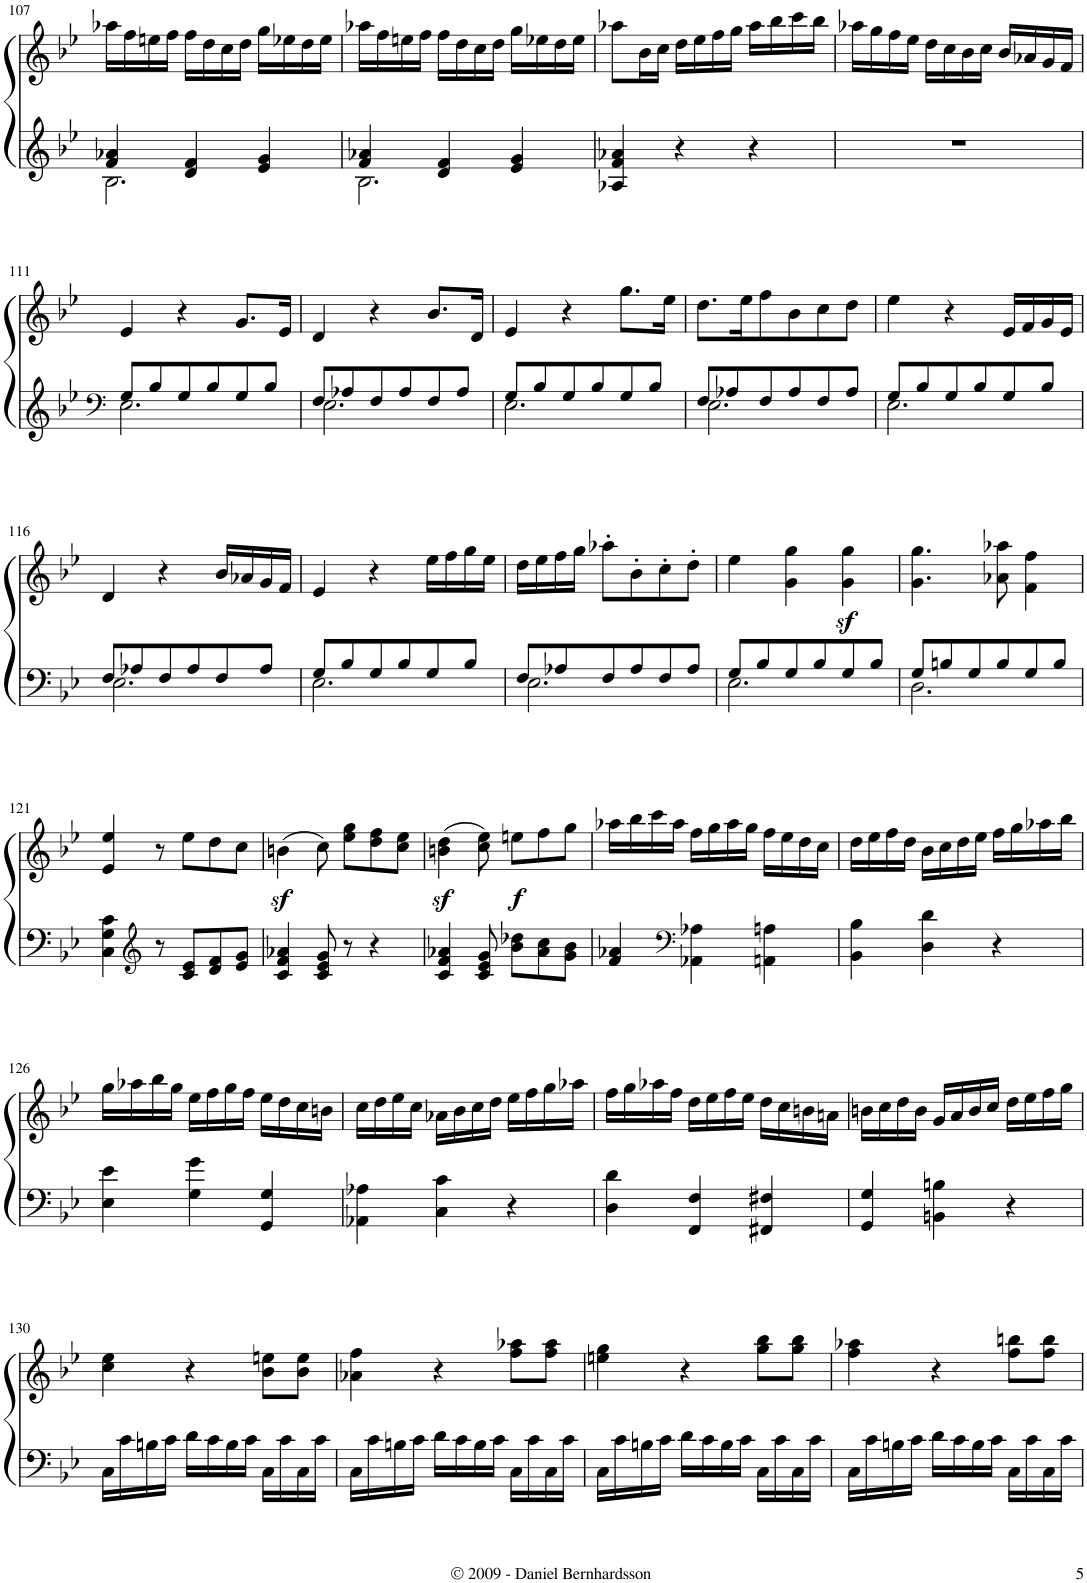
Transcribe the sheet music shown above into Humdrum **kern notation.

**kern	**kern	**dynam
*part1	*part1	*part1
*staff2	*staff1	*staff1/2
*I"Piano	*	*
*I'Pno.	*	*
!!LO:PB:g=z
*clefG2	*clefG2	*
*k[b-e-]	*k[b-e-]	*
*B-:	*B-:	*
*M3/4	*M3/4	*
=107	=107	=107
*^	*	*
4f/ 4a-X/	2.B-\	16aa-X\LL	.
.	.	16ff\	.
.	.	16een\	.
.	.	16ff\JJ	.
4d/ 4f/	.	16ff\LL	.
.	.	16dd\	.
.	.	16cc\	.
.	.	16dd\JJ	.
4e-/ 4g/	.	16gg\LL	.
.	.	16ee-X\	.
.	.	16dd\	.
.	.	16ee-\JJ	.
=108	=108	=108	=108
4f/ 4a-X/	2.B-\	16aa-X\LL	.
.	.	16ff\	.
.	.	16een\	.
.	.	16ff\JJ	.
4d/ 4f/	.	16ff\LL	.
.	.	16dd\	.
.	.	16cc\	.
.	.	16dd\JJ	.
4e-/ 4g/	.	16gg\LL	.
.	.	16ee-X\	.
.	.	16dd\	.
.	.	16ee-\JJ	.
*v	*v	*	*
=109	=109	=109
4A-X/ 4f/ 4a-X/	8aa-X\L	.
.	16b-\L	.
.	16cc\JJ	.
4r	16dd\LL	.
.	16ee-\	.
.	16ff\	.
.	16gg\JJ	.
4r	16aa-\LL	.
.	16bb-\	.
.	16ccc\	.
.	16bb-\JJ	.
=110	=110	=110
2.r	16aa-X\LL	.
.	16gg\	.
.	16ff\	.
.	16ee-\JJ	.
.	16dd\LL	.
.	16cc\	.
.	16b-\	.
.	16cc\JJ	.
.	16b-/LL	.
.	16a-X/	.
.	16g/	.
.	16f/JJ	.
!!LO:LB:g=z
=111	=111	=111
*clefF4	*	*
*^	*	*
8G/L	2.E-\	4e-/	.
8B-/	.	.	.
8G/	.	4r	.
8B-/	.	.	.
8G/	.	8.g/L	.
8B-/J	.	.	.
.	.	16e-/Jk	.
=112	=112	=112	=112
8F/L	2.E-\	4d/	.
8A-X/	.	.	.
8F/	.	4r	.
8A-/	.	.	.
8F/	.	8.b-/L	.
8A-/J	.	.	.
.	.	16d/Jk	.
=113	=113	=113	=113
8G/L	2.E-\	4e-/	.
8B-/	.	.	.
8G/	.	4r	.
8B-/	.	.	.
8G/	.	8.gg\L	.
8B-/J	.	.	.
.	.	16ee-\Jk	.
=114	=114	=114	=114
8F/L	2.E-\	8.dd\L	.
8A-X/	.	.	.
.	.	16ee-\K	.
8F/	.	8ff\	.
8A-/	.	8b-\	.
8F/	.	8cc\	.
8A-/J	.	8dd\J	.
=115	=115	=115	=115
8G/L	2.E-\	4ee-\	.
8B-/	.	.	.
8G/	.	4r	.
8B-/	.	.	.
8G/	.	16e-/LL	.
.	.	16f/	.
8B-/J	.	16g/	.
.	.	16e-/JJ	.
!!LO:LB:g=z
=116	=116	=116	=116
8F/L	2.E-\	4d/	.
8A-X/	.	.	.
8F/	.	4r	.
8A-/	.	.	.
8F/	.	16b-/LL	.
.	.	16a-X/	.
8A-/J	.	16g/	.
.	.	16f/JJ	.
=117	=117	=117	=117
8G/L	2.E-\	4e-/	.
8B-/	.	.	.
8G/	.	4r	.
8B-/	.	.	.
8G/	.	16ee-\LL	.
.	.	16ff\	.
8B-/J	.	16gg\	.
.	.	16ee-\JJ	.
=118	=118	=118	=118
8F/L	2.E-\	16dd\LL	.
.	.	16ee-\	.
8A-X/	.	16ff\	.
.	.	16gg\JJ	.
8F/	.	8aa-X'\L	.
8A-/	.	8b-'\	.
8F/	.	8cc'\	.
8A-/J	.	8dd'\J	.
=119	=119	=119	=119
8G/L	2.E-\	4ee-\	.
8B-/	.	.	.
8G/	.	4g\ 4gg\	.
8B-/	.	.	.
8G/	.	4g\z< 4gg\z<	.
8B-/J	.	.	.
=120	=120	=120	=120
8G/L	2.D\	4.g\ 4.gg\	.
8Bn/	.	.	.
8G/	.	.	.
8B/	.	8a-X\ 8aa-X\	.
8G/	.	4f\ 4ff\	.
8B/J	.	.	.
*v	*v	*	*
!!LO:LB:g=z
=121	=121	=121
4C\ 4G\ 4c\	4e-/ 4ee-/	.
*clefG2	*	*
8r	8r	.
8c/ 8e-/L	8ee-\L	.
8d/ 8f/	8dd\	.
8e-/ 8g/J	8cc\J	.
=122	=122	=122
4c/ 4f/ 4a-X/	(4bnz<\	.
8c/ 8e-/ 8g/	8cc\)	.
8r	8ee-\ 8gg\L	.
4r	8dd\ 8ff\	.
.	8cc\ 8ee-\J	.
=123	=123	=123
4c/ 4f/ 4a-X/	(4bn\z< 4dd\z<	.
8c/ 8e-/ 8g/	8cc\ 8ee-\)	.
!	!	!LO:DY:b
8b-\ 8dd-X\L	8een\L	f
8a-\ 8cc\	8ff\	.
8g\ 8b-\J	8gg\J	.
=124	=124	=124
4f/ 4a-X/	16aa-X\LL	.
.	16bb-\	.
.	16ccc\	.
.	16aa-\JJ	.
*clefF4	*	*
4AA-X\ 4A-X\	16ff\LL	.
.	16gg\	.
.	16aa-\	.
.	16gg\JJ	.
4AAn\ 4An\	16ff\LL	.
.	16ee-\	.
.	16dd\	.
.	16cc\JJ	.
=125	=125	=125
4BB-\ 4B-\	16dd\LL	.
.	16ee-\	.
.	16ff\	.
.	16dd\JJ	.
4D\ 4d\	16b-\LL	.
.	16cc\	.
.	16dd\	.
.	16ee-\JJ	.
4r	16ff\LL	.
.	16gg\	.
.	16aa-X\	.
.	16bb-\JJ	.
!!LO:LB:g=z
=126	=126	=126
4E-\ 4e-\	16gg\LL	.
.	16aa-X\	.
.	16bb-\	.
.	16gg\JJ	.
4G\ 4g\	16ee-\LL	.
.	16ff\	.
.	16gg\	.
.	16ff\JJ	.
4GG/ 4G/	16ee-\LL	.
.	16dd\	.
.	16cc\	.
.	16bn\JJ	.
=127	=127	=127
4AA-X\ 4A-X\	16cc\LL	.
.	16dd\	.
.	16ee-\	.
.	16cc\JJ	.
4C\ 4c\	16a-X\LL	.
.	16b-\	.
.	16cc\	.
.	16dd\JJ	.
4r	16ee-\LL	.
.	16ff\	.
.	16gg\	.
.	16aa-X\JJ	.
=128	=128	=128
4D\ 4d\	16ff\LL	.
.	16gg\	.
.	16aa-X\	.
.	16ff\JJ	.
4FF/ 4F/	16dd\LL	.
.	16ee-\	.
.	16ff\	.
.	16ee-\JJ	.
4FF#X/ 4F#X/	16dd\LL	.
.	16cc\	.
.	16bn\	.
.	16an\JJ	.
=129	=129	=129
4GG/ 4G/	16bn\LL	.
.	16cc\	.
.	16dd\	.
.	16b\JJ	.
4BBn\ 4Bn\	16g/LL	.
.	16a/	.
.	16b/	.
.	16cc/JJ	.
4r	16dd\LL	.
.	16ee-\	.
.	16ff\	.
.	16gg\JJ	.
!!LO:LB:g=z
=130	=130	=130
16C\LL	4cc\ 4ee-\	.
16c\	.	.
16Bn\	.	.
16c\JJ	.	.
16d\LL	4r	.
16c\	.	.
16B\	.	.
16c\JJ	.	.
16C\LL	8b-\ 8een\L	.
16c\	.	.
16C\	8b-\ 8ee\J	.
16c\JJ	.	.
=131	=131	=131
16C\LL	4a-X\ 4ff\	.
16c\	.	.
16Bn\	.	.
16c\JJ	.	.
16d\LL	4r	.
16c\	.	.
16B\	.	.
16c\JJ	.	.
16C\LL	8ff\ 8aa-X\L	.
16c\	.	.
16C\	8ff\ 8aa-\J	.
16c\JJ	.	.
=132	=132	=132
16C\LL	4een\ 4gg\	.
16c\	.	.
16Bn\	.	.
16c\JJ	.	.
16d\LL	4r	.
16c\	.	.
16B\	.	.
16c\JJ	.	.
16C\LL	8gg\ 8bb-\L	.
16c\	.	.
16C\	8gg\ 8bb-\J	.
16c\JJ	.	.
=133	=133	=133
16C\LL	4ff\ 4aa-X\	.
16c\	.	.
16Bn\	.	.
16c\JJ	.	.
16d\LL	4r	.
16c\	.	.
16B\	.	.
16c\JJ	.	.
16C\LL	8ff\ 8bbn\L	.
16c\	.	.
16C\	8ff\ 8bb\J	.
16c\JJ	.	.
=	=	=
*-	*-	*-
